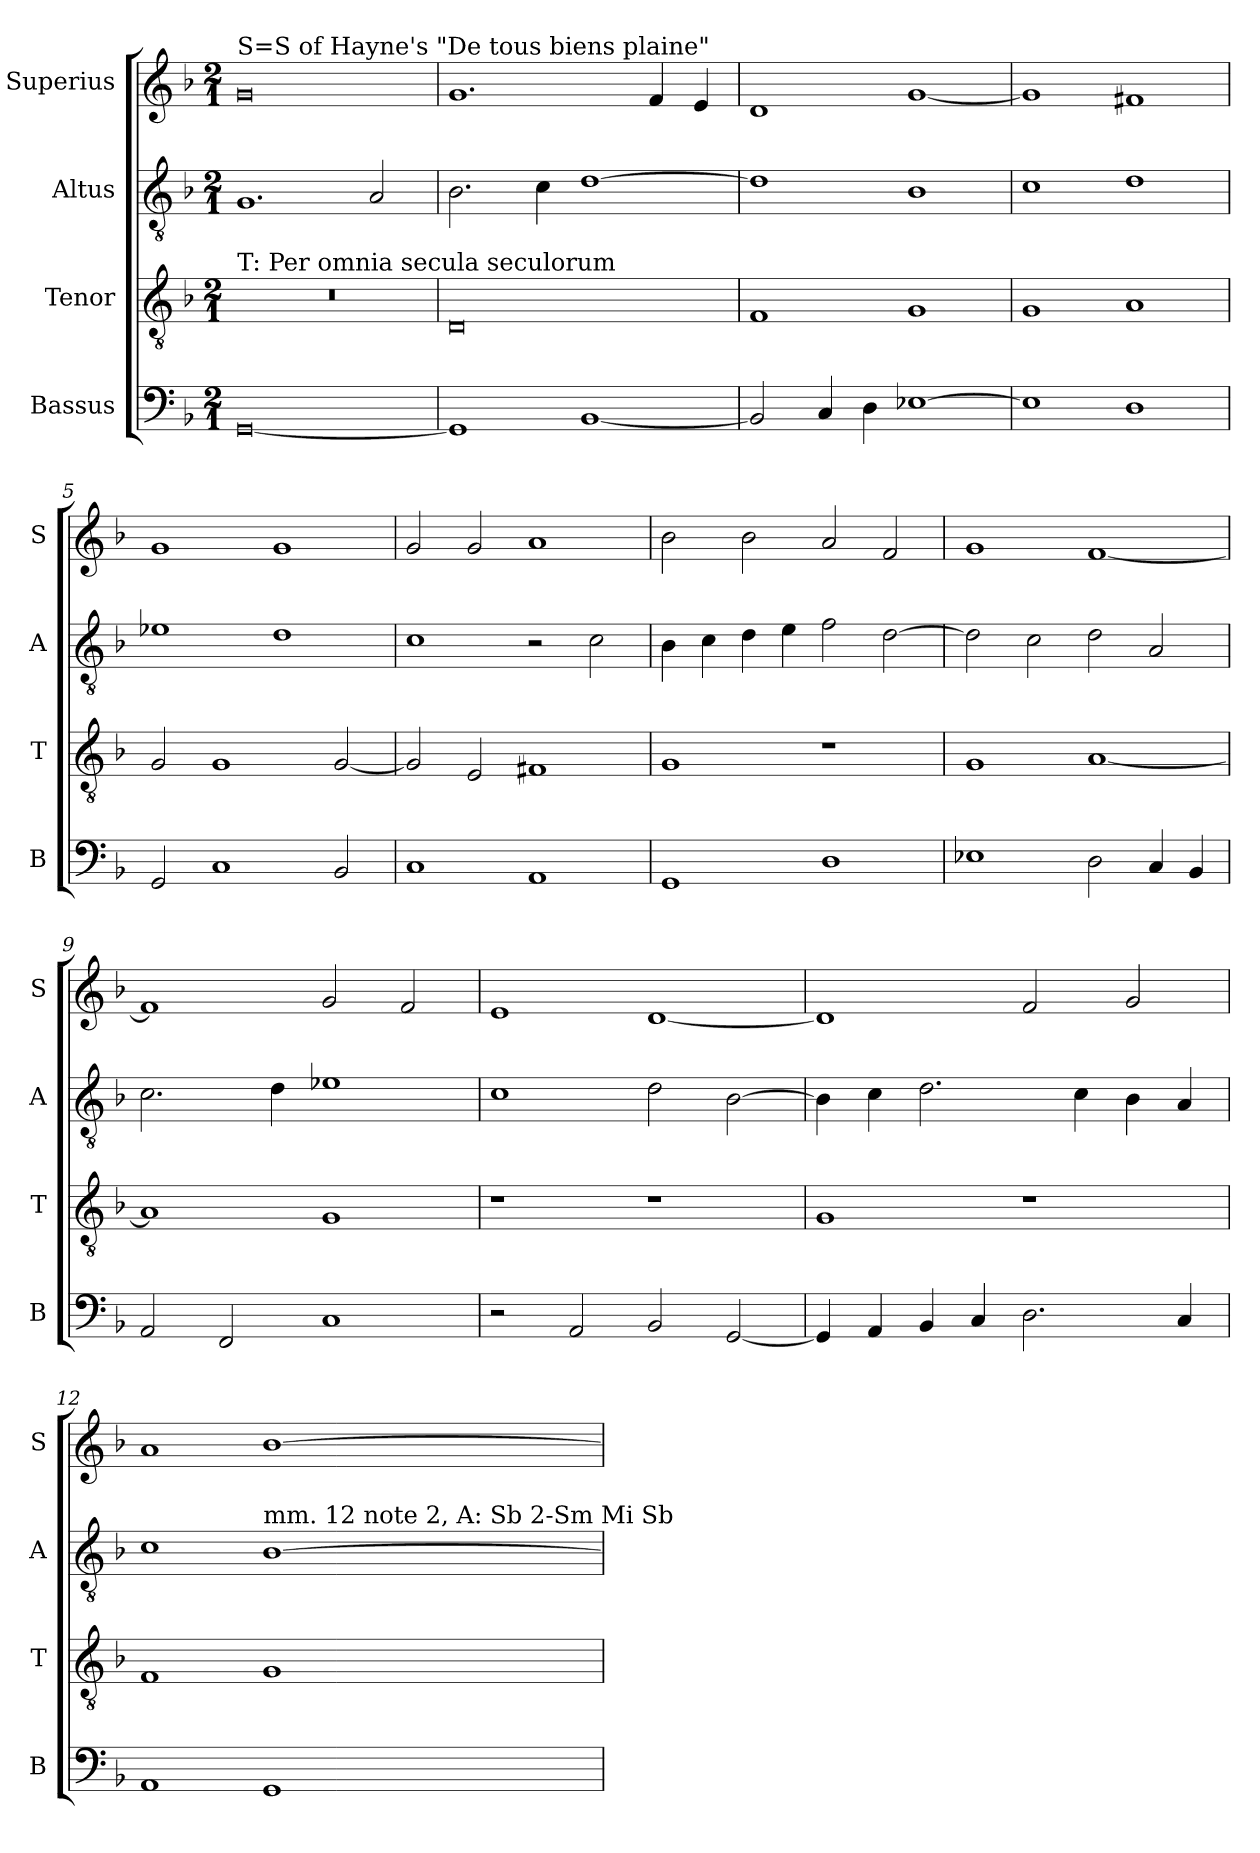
**kern	**kern	**kern	**kern
*part4	*part3	*part2	*part1
*staff4	*staff3	*staff2	*staff1
*I"Bassus	*I"Tenor	*I"Altus	*I"Superius
*I'B	*I'T	*I'A	*I'S
*clefF4	*clefGv2	*clefGv2	*clefG2
*k[b-]	*k[b-]	*k[b-]	*k[b-]
*d:	*d:	*d:	*d:
*M2/1	*M2/1	*M2/1	*M2/1
=1	=1	=1	=1
!	!	!	!LO:TX:a:t=S=S of Hayne's "De tous biens plaine"
!	!LO:TX:a:t=T&colon; Per omnia secula seculorum	!	!
[0GG	0r	1.G	0g
.	.	2A	.
=2	=2	=2	=2
1GG]	0D	2.B-	1.g
.	.	4c	.
[1BB-	.	[1d	.
.	.	.	4f
.	.	.	4e
=3	=3	=3	=3
2BB-]	1F	1d]	1d
4C	.	.	.
4D	.	.	.
[1E-X	1G	1B-	[1g
=4	=4	=4	=4
1E-]	1G	1c	1g]
1D	1A	1d	1f#X
=5	=5	=5	=5
2GG	2G	1e-X	1g
1C	1G	.	.
.	.	1d	1g
2BB-	[2G	.	.
=6	=6	=6	=6
1C	2G]	1c	2g
.	2E	.	2g
1AA	1F#X	2r	1a
.	.	2c	.
=7	=7	=7	=7
1GG	1G	4B-	2b-
.	.	4c	.
.	.	4d	2b-
.	.	4e	.
1D	1r	2f	2a
.	.	[2d	2f
=8	=8	=8	=8
1E-X	1G	2d]	1g
.	.	2c	.
2D	[1A	2d	[1f
4C	.	2A	.
4BB-	.	.	.
=9	=9	=9	=9
2AA	1A]	2.c	1f]
2FF	.	.	.
.	.	4d	.
1C	1G	1e-X	2g
.	.	.	2f
=10	=10	=10	=10
2r	1r	1c	1e
2AA	.	.	.
2BB-	1r	2d	[1d
[2GG	.	[2B-	.
=11	=11	=11	=11
4GG]	1G	4B-]	1d]
4AA	.	4c	.
4BB-	.	2.d	.
4C	.	.	.
2.D	1r	.	2f
.	.	4c	.
.	.	4B-	2g
4C	.	4A	.
=12	=12	=12	=12
1AA	1F	1c	1a
!	!	!LO:TX:a:t=mm. 12 note 2, A&colon; Sb 2-Sm Mi Sb	!
1GG	1G	[1B-	[1b-
=	=	=	=
*-	*-	*-	*-
